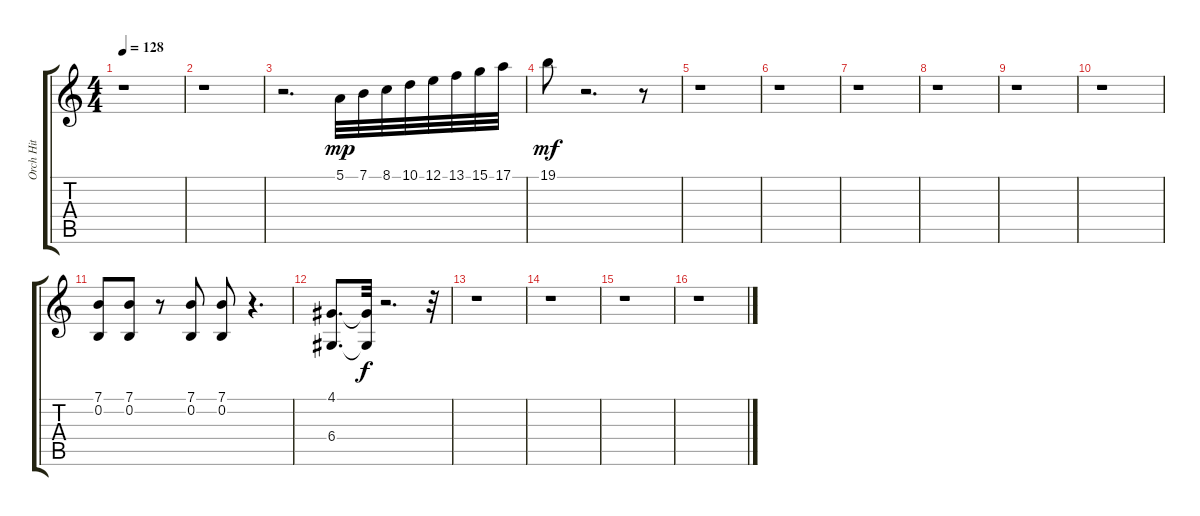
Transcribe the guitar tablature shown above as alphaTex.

\track ("Orch Hit" "Orch Hit") {instrument orchestrahit}
\staff {score tabs}
\tuning (E4 B3 G3 D3 A2 E2) {hide}
\ts (4 4)
\tempo 128
\clef g2
\ks c
r.1{dy mf} |
r.1 |
r.2{d} 5.1.32{dy mp} 7.1.32 8.1.32 10.1.32 12.1.32 13.1.32 15.1.32 17.1.32 |
19.1.8{dy mf} r.2{d} r.8 |
r.1 |
r.1 |
r.1 |
r.1 |
r.1 |
r.1 |
(7.1 0.2).8 (7.1 0.2).8 r.8 (7.1 0.2).8 (7.1 0.2).8 r.4{d} |
(4.1 6.4).8{d} (4.1{t} 6.4{t}).32{dy f} r.2{d} r.32 |
r.1 |
r.1 |
r.1 |
r.1
